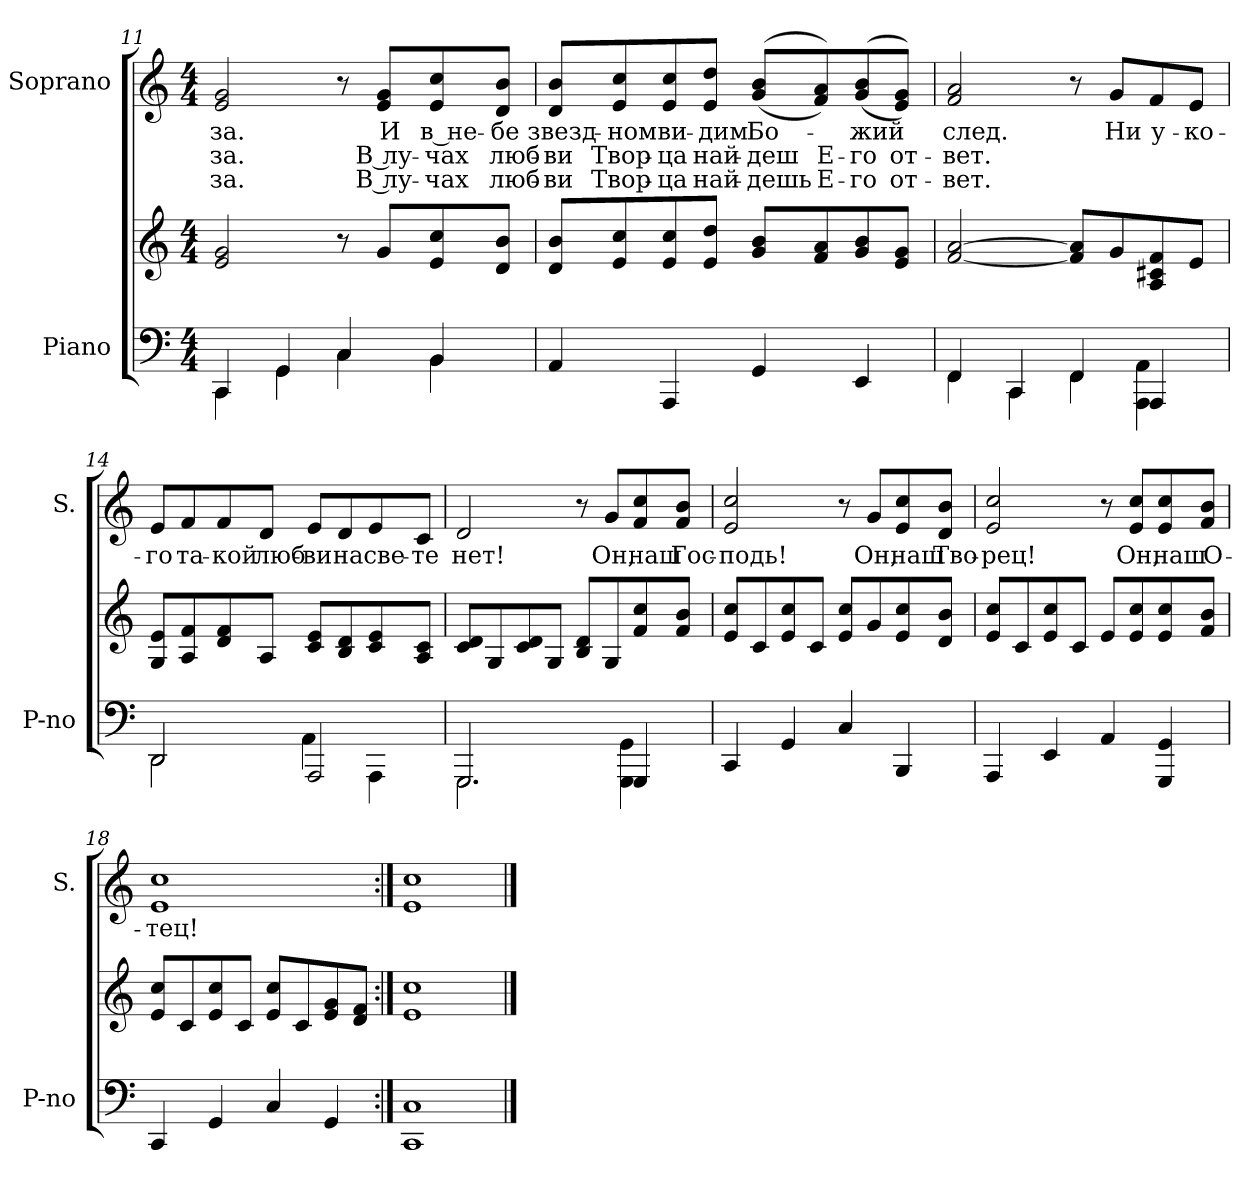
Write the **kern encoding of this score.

**kern	**kern	**kern	**text	**text	**text
*part2	*part2	*part1	*part1	*part1	*part1
*staff3	*staff2	*staff1	*staff1	*staff1	*staff1
*I"Piano	*	*I"Soprano	*	*	*
*I'P-no	*	*I'S.	*	*	*
*clefF4	*clefG2	*clefG2	*	*	*
*k[]	*k[]	*k[]	*	*	*
*C:	*C:	*C:	*	*	*
*M4/4	*M4/4	*M4/4	*	*	*
=11	=11	=11	=11	=11	=11
*^	*	*	*	*	*
!	!	!	!	!LO:LY:b	!LO:LY:b	!LO:LY:b
4CC/	4CC\	2e/ 2g/	2e/ 2g/	-за.	-за.	-за.
4GG/	4GG\	.	.	.	.	.
4C/	4C\	8r	8r	.	.	.
!	!	!	!	!LO:LY:b	!LO:LY:b	!LO:LY:b
.	.	8g/L	8e/ 8g/L	И	В лу-	В лу-
!	!	!	!	!LO:LY:b	!LO:LY:b	!LO:LY:b
4BB/	4BB\	8e/ 8cc/	8e/ 8cc/	в не-	-чах	-чах
!	!	!	!	!LO:LY:b	!LO:LY:b	!LO:LY:b
.	.	8d/ 8b/J	8d/ 8b/J	-бе	люб-	люб-
*v	*v	*	*	*	*	*
!!LO:LB:g=z
=12	=12	=12	=12	=12	=12
!	!	!	!LO:LY:b	!LO:LY:b	!LO:LY:b
4AA/	8d/ 8b/L	8d/ 8b/L	звезд-	-ви	-ви
!	!	!	!LO:LY:b	!LO:LY:b	!LO:LY:b
.	8e/ 8cc/	8e/ 8cc/	-ном	Твор-	Твор-
!	!	!	!LO:LY:b	!LO:LY:b	!LO:LY:b
4AAA/	8e/ 8cc/	8e/ 8cc/	ви-	-ца	-ца
!	!	!	!LO:LY:b	!LO:LY:b	!LO:LY:b
.	8e/ 8dd/J	8e/ 8dd/J	-дим	най-	най-
!	!	!	!LO:LY:b	!LO:LY:b	!LO:LY:b
4GG/	8g/ 8b/L	(<(8g/ 8b/L	Бо-	-деш	-дешь
!	!	!	!	!LO:LY:b	!LO:LY:b
.	8f/ 8a/	8f/ 8a/))	.	Е-	Е-
!	!	!	!LO:LY:b	!LO:LY:b	!LO:LY:b
4EE/	8g/ 8b/	(<(8g/ 8b/	-жий	-го	-го
!	!	!	!	!LO:LY:b	!LO:LY:b
.	8e/ 8g/J	8e/ 8g/J))	.	от-	от-
=13	=13	=13	=13	=13	=13
*^	*	*	*	*	*
!	!	!	!	!LO:LY:b	!LO:LY:b	!LO:LY:b
4FF/	4FF\	[2f/ [2a/	2f/ 2a/	след.	-вет.	-вет.
4CC/	4CC\	.	.	.	.	.
4FF/	4FF\	8f/] 8a/]L	8r	.	.	.
!	!	!	!	!LO:LY:b	!	!
.	.	8g/	8g/L	Ни	.	.
!	!	!	!	!LO:LY:b	!	!
4AAA/	4AAA\ 4AA\	8A/ 8c#X/ 8f/	8f/	у-	.	.
!	!	!	!	!LO:LY:b	!	!
.	.	8e/J	8e/J	-ко-	.	.
=14	=14	=14	=14	=14	=14	=14
!	!	!	!	!LO:LY:b	!	!
2DD/	2DD\	8G/ 8e/L	8e/L	-го	.	.
!	!	!	!	!LO:LY:b	!	!
.	.	8A/ 8f/	8f/	та-	.	.
!	!	!	!	!LO:LY:b	!	!
.	.	8d/ 8f/	8f/	-кой	.	.
!	!	!	!	!LO:LY:b	!	!
.	.	8A/J	8d/J	люб-	.	.
!	!	!	!	!LO:LY:b	!	!
2AAA/	4AA\	8c/ 8e/L	8e/L	-ви	.	.
!	!	!	!	!LO:LY:b	!	!
.	.	8B/ 8d/	8d/	на	.	.
!	!	!	!	!LO:LY:b	!	!
.	4AAA\	8c/ 8e/	8e/	све-	.	.
!	!	!	!	!LO:LY:b	!	!
.	.	8A/ 8c/J	8c/J	-те	.	.
!!LO:LB:g=z
=15	=15	=15	=15	=15	=15	=15
!	!	!	!	!LO:LY:b	!	!
2.GGG/	2.GGG\	8c/ 8d/L	2d/	нет!	.	.
.	.	8G/	.	.	.	.
.	.	8c/ 8d/	.	.	.	.
.	.	8G/J	.	.	.	.
.	.	8B/ 8d/L	8r	.	.	.
!	!	!	!	!LO:LY:b	!	!
.	.	8G/	8g/L	Он,	.	.
!	!	!	!	!LO:LY:b	!	!
4GGG/	4GGG\ 4GG\	8f/ 8cc/	8f/ 8cc/	наш	.	.
!	!	!	!	!LO:LY:b	!	!
.	.	8f/ 8b/J	8f/ 8b/J	Гос-	.	.
*v	*v	*	*	*	*	*
=16	=16	=16	=16	=16	=16
!	!	!	!LO:LY:b	!	!
4CC/	8e/ 8cc/L	2e/ 2cc/	-подь!	.	.
.	8c/	.	.	.	.
4GG/	8e/ 8cc/	.	.	.	.
.	8c/J	.	.	.	.
4C/	8e/ 8cc/L	8r	.	.	.
!	!	!	!LO:LY:b	!	!
.	8g/	8g/L	Он,	.	.
!	!	!	!LO:LY:b	!	!
4BBB/	8e/ 8cc/	8e/ 8cc/	наш	.	.
!	!	!	!LO:LY:b	!	!
.	8d/ 8b/J	8d/ 8b/J	Тво-	.	.
=17	=17	=17	=17	=17	=17
!	!	!	!LO:LY:b	!	!
4AAA/	8e/ 8cc/L	2e/ 2cc/	-рец!	.	.
.	8c/	.	.	.	.
4EE/	8e/ 8cc/	.	.	.	.
.	8c/J	.	.	.	.
4AA/	8e/L	8r	.	.	.
!	!	!	!LO:LY:b	!	!
.	8e/ 8cc/	8e/ 8cc/L	Он,	.	.
!	!	!	!LO:LY:b	!	!
4GGG/ 4GG/	8e/ 8cc/	8e/ 8cc/	наш	.	.
!	!	!	!LO:LY:b	!	!
.	8f/ 8b/J	8f/ 8b/J	О-	.	.
!!LO:PB:g=z
=18	=18	=18	=18	=18	=18
!	!	!	!LO:LY:b	!	!
4CC/	8e/ 8cc/L	1e 1cc	-тец!	.	.
.	8c/	.	.	.	.
4GG/	8e/ 8cc/	.	.	.	.
.	8c/J	.	.	.	.
4C/	8e/ 8cc/L	.	.	.	.
.	8c/	.	.	.	.
4GG/	8e/ 8g/	.	.	.	.
.	8d/ 8f/J	.	.	.	.
=19:|!	=19:|!	=19:|!	=19:|!	=19:|!	=19:|!
1CC 1C	1e 1cc	1e 1cc	.	.	.
==	==	==	==	==	==
*-	*-	*-	*-	*-	*-
